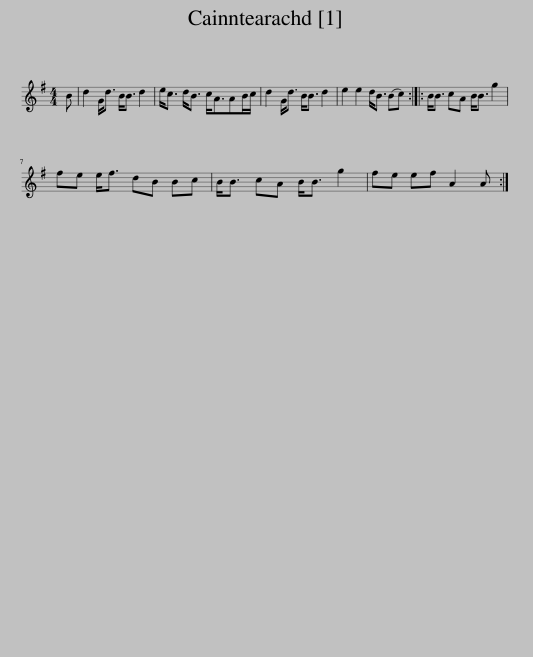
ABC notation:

X:1
L:1/8
M:4/4
I:linebreak $
K:G
V:1 treble
V:1
 B | d2 G<d B<B d2 | e<c d<B c<AAB/c/ | d2 G<d B<B d2 | e2 e2 d<B (Bc) :: %5
 B<B cA B<B g2 |$ fe e<f dB Bc | B<B cA B<B g2 | fe ef A2 A :| %9
